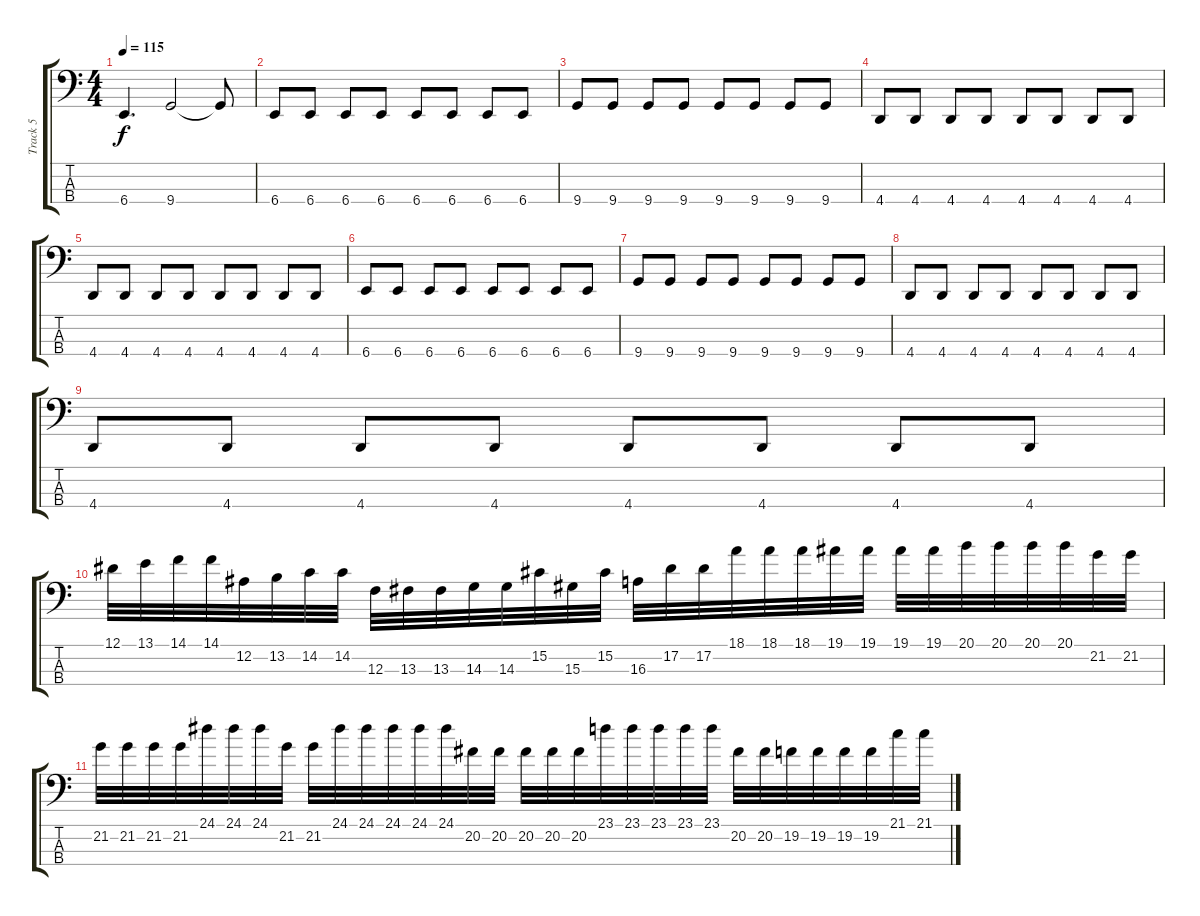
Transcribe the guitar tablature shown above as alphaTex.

\track ("Track 5" "Track 5") {instrument electricbassfinger}
\staff {score tabs}
\tuning (Eb2 Bb1 F1 Bb0) {hide}
\ts (4 4)
\tempo 115
\clef f4
\ks c
6.4.4{d dy f} 9.4.2 9.4{t}.8 |
6.4.8 6.4.8 6.4.8 6.4.8 6.4.8 6.4.8 6.4.8 6.4.8 |
9.4.8 9.4.8 9.4.8 9.4.8 9.4.8 9.4.8 9.4.8 9.4.8 |
4.4.8 4.4.8 4.4.8 4.4.8 4.4.8 4.4.8 4.4.8 4.4.8 |
4.4.8 4.4.8 4.4.8 4.4.8 4.4.8 4.4.8 4.4.8 4.4.8 |
6.4.8 6.4.8 6.4.8 6.4.8 6.4.8 6.4.8 6.4.8 6.4.8 |
9.4.8 9.4.8 9.4.8 9.4.8 9.4.8 9.4.8 9.4.8 9.4.8 |
4.4.8 4.4.8 4.4.8 4.4.8 4.4.8 4.4.8 4.4.8 4.4.8 |
4.4.8 4.4.8 4.4.8 4.4.8 4.4.8 4.4.8 4.4.8 4.4.8 |
12.1.32 13.1.32 14.1.32 14.1.32 12.2.32 13.2.32 14.2.32 14.2.32 12.3.32 13.3.32 13.3.32 14.3.32 14.3.32 15.2.32 15.3.32 15.2.32 16.3.32 17.2.32 17.2.32 18.1.32 18.1.32 18.1.32 19.1.32 19.1.32 19.1.32 19.1.32 20.1.32 20.1.32 20.1.32 20.1.32 21.2.32 21.2.32 |
21.2.32 21.2.32 21.2.32 21.2.32 24.1.32 24.1.32 24.1.32 21.2.32 21.2.32 24.1.32 24.1.32 24.1.32 24.1.32 24.1.32 20.2.32 20.2.32 20.2.32 20.2.32 20.2.32 23.1.32 23.1.32 23.1.32 23.1.32 23.1.32 20.2.32 20.2.32 19.2.32 19.2.32 19.2.32 19.2.32 21.1.32 21.1.32
